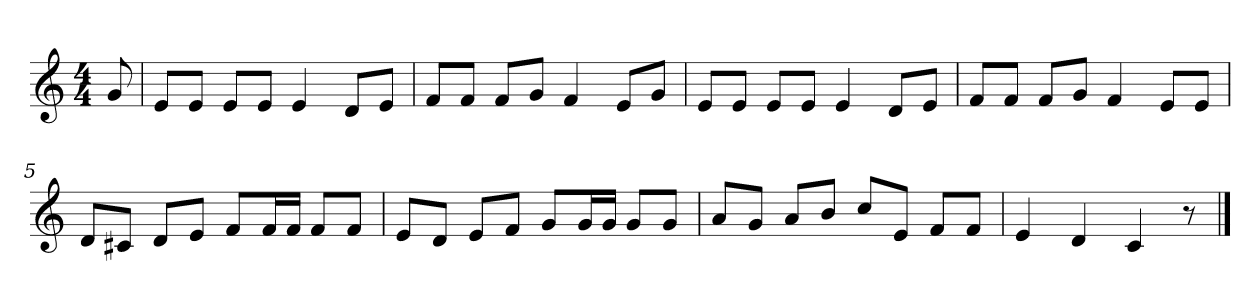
**kern
*part1
*staff1
*k[]
*M4/4
*MM120
=
8g
=1
8eL
8eJ
8eL
8eJ
4e
8dL
8eJ
=2
8fL
8fJ
8fL
8gJ
4f
8eL
8gJ
=3
8eL
8eJ
8eL
8eJ
4e
8dL
8eJ
=4
8fL
8fJ
8fL
8gJ
4f
8eL
8eJ
=5
8dL
8c#XJ
8dL
8eJ
8fL
16fL
16fJJ
8fL
8fJ
=6
8eL
8dJ
8eL
8fJ
8gL
16gL
16gJJ
8gL
8gJ
=7
8aL
8gJ
8aL
8bJ
8ccL
8eJ
8fL
8fJ
=8
4e
4d
4c
8r
==
*-
